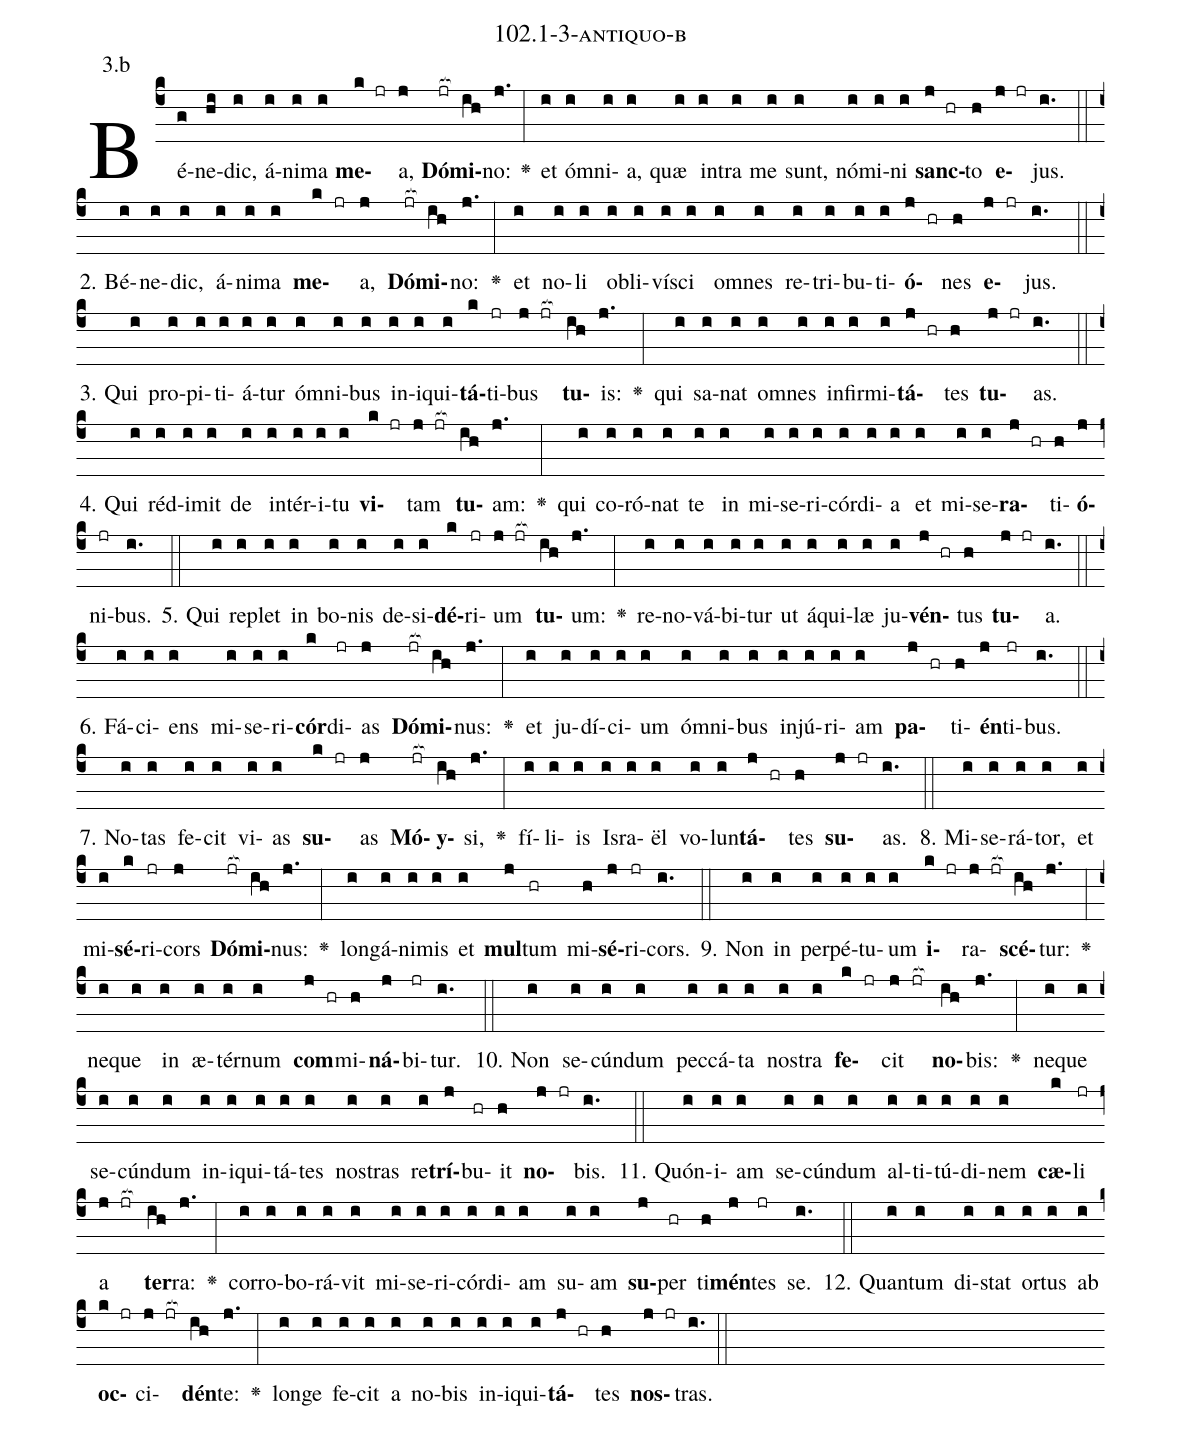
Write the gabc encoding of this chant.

name: 102.1-3-antiquo-b;
annotation: 3.b;
%%
(c4)Bé(g)ne(hi)dic,(i) á(i)ni(i)ma(i) <b>me</b>(k jr)a,(j) <b>Dó</b>(jr[ocb:1{])<b>mi</b>(ih[ocb:0}])no:(j.) <v>\greheightstar</v>(:) et(i) óm(i)ni(i)a,(i) quæ(i) in(i)tra(i) me(i) sunt,(i) nó(i)mi(i)ni(i) <b>sanc</b>(j hr)to(h) <b>e</b>(j jr)jus.(i.) (::)
2. Bé(i)ne(i)dic,(i) á(i)ni(i)ma(i) <b>me</b>(k jr)a,(j) <b>Dó</b>(jr[ocb:1{])<b>mi</b>(ih[ocb:0}])no:(j.) <v>\greheightstar</v>(:) et(i) no(i)li(i) ob(i)li(i)ví(i)sci(i) om(i)nes(i) re(i)tri(i)bu(i)ti(i)<b>ó</b>(j hr)nes(h) <b>e</b>(j jr)jus.(i.) (::)
3. Qui(i) pro(i)pi(i)ti(i)á(i)tur(i) óm(i)ni(i)bus(i) in(i)i(i)qui(i)<b>tá</b>(k)ti(jr)bus(j jr[ocb:1{]) <b>tu</b>(ih[ocb:0}])is:(j.) <v>\greheightstar</v>(:) qui(i) sa(i)nat(i) om(i)nes(i) in(i)fir(i)mi(i)<b>tá</b>(j hr)tes(h) <b>tu</b>(j jr)as.(i.) (::)
4. Qui(i) réd(i)i(i)mit(i) de(i) in(i)tér(i)i(i)tu(i) <b>vi</b>(k jr)tam(j jr[ocb:1{]) <b>tu</b>(ih[ocb:0}])am:(j.) <v>\greheightstar</v>(:) qui(i) co(i)ró(i)nat(i) te(i) in(i) mi(i)se(i)ri(i)cór(i)di(i)a(i) et(i) mi(i)se(i)<b>ra</b>(j hr)ti(h)<b>ó</b>(j)ni(jr)bus.(i.) (::)
5. Qui(i) re(i)plet(i) in(i) bo(i)nis(i) de(i)si(i)<b>dé</b>(k)ri(jr)um(j jr[ocb:1{]) <b>tu</b>(ih[ocb:0}])um:(j.) <v>\greheightstar</v>(:) re(i)no(i)vá(i)bi(i)tur(i) ut(i) á(i)qui(i)læ(i) ju(i)<b>vén</b>(j hr)tus(h) <b>tu</b>(j jr)a.(i.) (::)
6. Fá(i)ci(i)ens(i) mi(i)se(i)ri(i)<b>cór</b>(k)di(jr)as(j) <b>Dó</b>(jr[ocb:1{])<b>mi</b>(ih[ocb:0}])nus:(j.) <v>\greheightstar</v>(:) et(i) ju(i)dí(i)ci(i)um(i) óm(i)ni(i)bus(i) in(i)jú(i)ri(i)am(i) <b>pa</b>(j hr)ti(h)<b>én</b>(j)ti(jr)bus.(i.) (::)
7. No(i)tas(i) fe(i)cit(i) vi(i)as(i) <b>su</b>(k jr)as(j) <b>Mó</b>(jr[ocb:1{])<b>y</b>(ih[ocb:0}])si,(j.) <v>\greheightstar</v>(:) fí(i)li(i)is(i) Is(i)ra(i)ël(i) vo(i)lun(i)<b>tá</b>(j hr)tes(h) <b>su</b>(j jr)as.(i.) (::)
8. Mi(i)se(i)rá(i)tor,(i) et(i) mi(i)<b>sé</b>(k)ri(jr)cors(j) <b>Dó</b>(jr[ocb:1{])<b>mi</b>(ih[ocb:0}])nus:(j.) <v>\greheightstar</v>(:) long(i)á(i)ni(i)mis(i) et(i) <b>mul</b>(j)tum(hr) mi(h)<b>sé</b>(j)ri(jr)cors.(i.) (::)
9. Non(i) in(i) per(i)pé(i)tu(i)um(i) <b>i</b>(k jr)ra(j jr[ocb:1{])<b>scé</b>(ih[ocb:0}])tur:(j.) <v>\greheightstar</v>(:) ne(i)que(i) in(i) æ(i)tér(i)num(i) <b>com</b>(j hr)mi(h)<b>ná</b>(j)bi(jr)tur.(i.) (::)
10. Non(i) se(i)cún(i)dum(i) pec(i)cá(i)ta(i) nos(i)tra(i) <b>fe</b>(k jr)cit(j jr[ocb:1{]) <b>no</b>(ih[ocb:0}])bis:(j.) <v>\greheightstar</v>(:) ne(i)que(i) se(i)cún(i)dum(i) in(i)i(i)qui(i)tá(i)tes(i) nos(i)tras(i) re(i)<b>trí</b>(j)bu(hr)it(h) <b>no</b>(j jr)bis.(i.) (::)
11. Quón(i)i(i)am(i) se(i)cún(i)dum(i) al(i)ti(i)tú(i)di(i)nem(i) <b>cæ</b>(k)li(jr) a(j jr[ocb:1{]) <b>ter</b>(ih[ocb:0}])ra:(j.) <v>\greheightstar</v>(:) cor(i)ro(i)bo(i)rá(i)vit(i) mi(i)se(i)ri(i)cór(i)di(i)am(i) su(i)am(i) <b>su</b>(j)per(hr) ti(h)<b>mén</b>(j)tes(jr) se.(i.) (::)
12. Quan(i)tum(i) di(i)stat(i) or(i)tus(i) ab(i) <b>oc</b>(k jr)ci(j jr[ocb:1{])<b>dén</b>(ih[ocb:0}])te:(j.) <v>\greheightstar</v>(:) lon(i)ge(i) fe(i)cit(i) a(i) no(i)bis(i) in(i)i(i)qui(i)<b>tá</b>(j hr)tes(h) <b>nos</b>(j jr)tras.(i.) (::)
